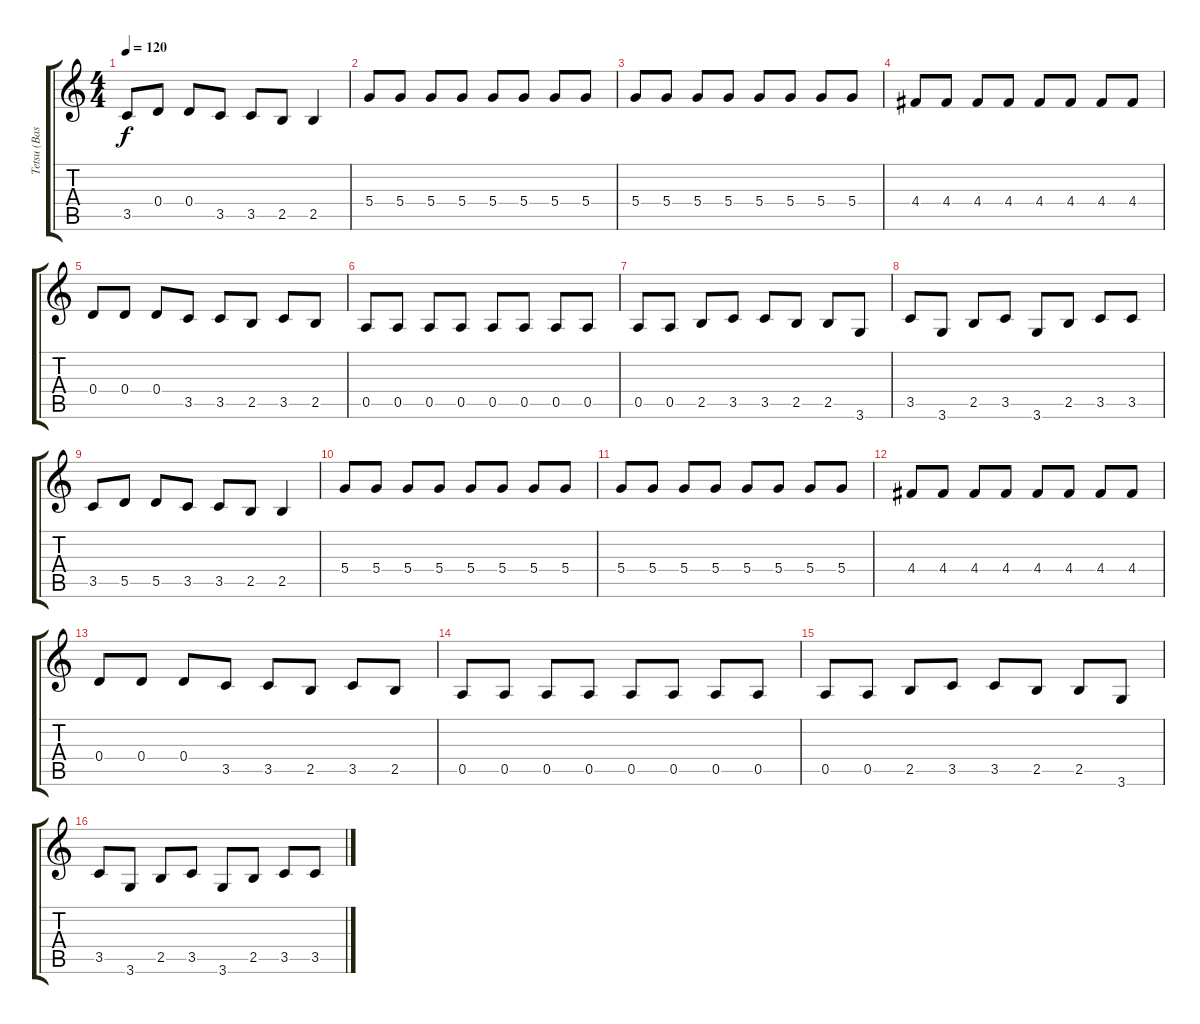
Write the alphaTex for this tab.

\track ("Tetsu (Bass)" "Tetsu (Bas") {instrument electricbasspick}
\staff {score tabs}
\tuning (E4 B3 G3 D3 A2 E2) {hide}
\ts (4 4)
\tempo 120
\clef g2
\ks c
3.5.8{dy f} 0.4.8 0.4.8 3.5.8 3.5.8 2.5.8 2.5.4 |
5.4.8 5.4.8 5.4.8 5.4.8 5.4.8 5.4.8 5.4.8 5.4.8 |
5.4.8 5.4.8 5.4.8 5.4.8 5.4.8 5.4.8 5.4.8 5.4.8 |
4.4.8 4.4.8 4.4.8 4.4.8 4.4.8 4.4.8 4.4.8 4.4.8 |
0.4.8 0.4.8 0.4.8 3.5.8 3.5.8 2.5.8 3.5.8 2.5.8 |
0.5.8 0.5.8 0.5.8 0.5.8 0.5.8 0.5.8 0.5.8 0.5.8 |
0.5.8 0.5.8 2.5.8 3.5.8 3.5.8 2.5.8 2.5.8 3.6.8 |
3.5.8 3.6.8 2.5.8 3.5.8 3.6.8 2.5.8 3.5.8 3.5.8 |
3.5.8 5.5.8 5.5.8 3.5.8 3.5.8 2.5.8 2.5.4 |
5.4.8 5.4.8 5.4.8 5.4.8 5.4.8 5.4.8 5.4.8 5.4.8 |
5.4.8 5.4.8 5.4.8 5.4.8 5.4.8 5.4.8 5.4.8 5.4.8 |
4.4.8 4.4.8 4.4.8 4.4.8 4.4.8 4.4.8 4.4.8 4.4.8 |
0.4.8 0.4.8 0.4.8 3.5.8 3.5.8 2.5.8 3.5.8 2.5.8{volume 12} |
0.5.8{volume 11} 0.5.8{volume 11} 0.5.8{volume 10} 0.5.8{volume 10} 0.5.8{volume 10} 0.5.8{volume 9} 0.5.8{volume 9} 0.5.8{volume 8} |
0.5.8{volume 8} 0.5.8{volume 8} 2.5.8{volume 8} 3.5.8{volume 7} 3.5.8{volume 7} 2.5.8{volume 6} 2.5.8{volume 6} 3.6.8{volume 6} |
3.5.8{volume 6} 3.6.8{volume 5} 2.5.8{volume 5} 3.5.8{volume 4} 3.6.8{volume 4} 2.5.8{volume 4} 3.5.8{volume 4} 3.5.8{volume 3}
